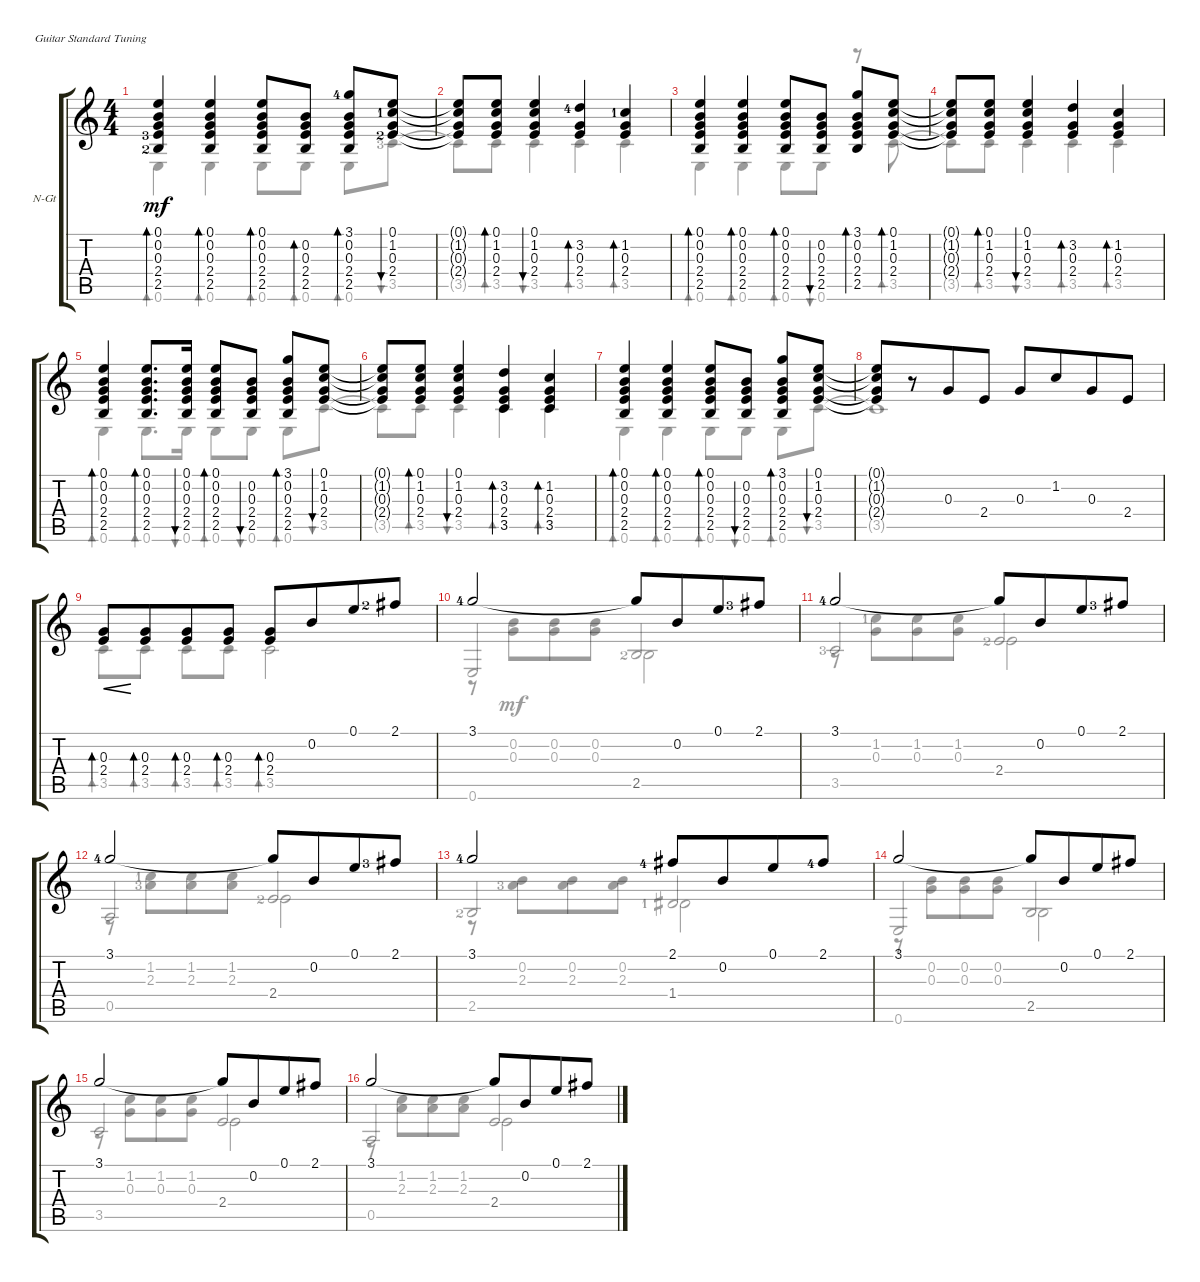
\defaultSystemsLayout 4
\bracketExtendMode groupsimilarinstruments
\firstSystemTrackNameOrientation horizontal
\otherSystemsTrackNameOrientation horizontal
\track ("Nylon Guitar" "N-Gt") {instrument acousticguitarnylon}
\staff {score tabs}
\tuning (E4 B3 G3 D3 A2 E2)
\voice
\ts (4 4)
\tempo (100 hide)
\clef g2
\ks aminor
(2.5{lf 3} 2.4{lf 4} 0.3 0.2 0.1).4{bd 116 dy mf} (2.5 2.4 0.3 0.2 0.1).4{bd 115} (2.5 2.4 0.3 0.2 0.1).8{bd 69} (2.5 2.4 0.3 0.2).8{bd 72} (3.1{lf 5} 2.5 2.4 0.3 0.2).8{bd 67} (0.1 1.2{lf 2} 0.3 2.4{lf 3}).8{bu 72} |
(2.4{t} 0.3{t} 1.2{t} 0.1{t}).8 (2.4 0.3 1.2 0.1).8{bd 114} (2.4 0.3 1.2 0.1).4{bu 114} (2.4 0.3 3.2{lf 5}).4{bd 112} (2.4 0.3 1.2{lf 2}).4{bd 111} |
(2.5 2.4 0.3 0.2 0.1).4{bd 111} (2.5 2.4 0.3 0.2 0.1).4{bd 111} (2.5 2.4 0.3 0.2 0.1).8{bd 175} (2.5 2.4 0.3 0.2).8{bu 174} (3.1 2.5 2.4 0.3 0.2).8{bd 173} (0.1 1.2 0.3 2.4).8{bd 172} |
(2.4{t} 0.3{t} 1.2{t} 0.1{t}).8 (2.4 0.3 1.2 0.1).8{bd 170} (2.4 0.3 1.2 0.1).4{bu 169} (2.4 0.3 3.2).4{bd 168} (2.4 0.3 1.2).4{bd 168} |
(2.5 2.4 0.3 0.2 0.1).4{bd 114} (2.5 2.4 0.3 0.2 0.1).8{d bd 154} (2.5 2.4 0.3 0.2 0.1).16{bu 42} (2.5 2.4 0.3 0.2 0.1).8{bd 117} (2.5 2.4 0.3 0.2).8{bu 116} (2.5 2.4 0.3 0.2 3.1).8{bd 115} (0.1 1.2 0.3 2.4).8{bu 114} |
(2.4{t} 0.3{t} 1.2{t} 0.1{t}).8 (2.4 0.3 1.2 0.1).8{bd 114} (2.4 0.3 1.2 0.1).4{bu 114} (3.5 2.4 0.3 3.2).4{bd 114} (3.5 2.4 0.3 1.2).4{bd 114} |
(2.5 2.4 0.3 0.2 0.1).4{bd 114} (2.5 2.4 0.3 0.2 0.1).4{bd 114} (2.5 2.4 0.3 0.2 0.1).8{bd 114} (2.5 2.4 0.3 0.2).8{bu 114} (3.1 2.5 2.4 0.3 0.2).8{bd 114} (0.1 1.2 0.3 2.4).8{bu 114} |
(0.1{t} 1.2{t} 0.3{t} 2.4{t}).8{beam merge} r.8 0.3.8{beam merge} 2.4.8 0.3.8 1.2.8{beam merge} 0.3.8{beam merge} 2.4.8 |
(2.4 0.3).8{bd 69 cre beam merge} (2.4 0.3).8{bd 69 beam merge} (2.4 0.3).8{bd 69 beam merge} (2.4 0.3).8{bd 69} (2.4 0.3).8{bd 69} 0.2.8{beam merge} 0.1.8{beam merge} 2.1{lf 3}.8 |
3.1{lf 5}.2 3.1{t}.8 0.2.8{beam merge} 0.1.8{beam merge} 2.1{lf 4}.8 |
3.1{lf 5}.2 3.1{t}.8 0.2.8{beam merge} 0.1.8{beam merge} 2.1{lf 4}.8 |
3.1{lf 5}.2 3.1{t}.8 0.2.8{beam merge} 0.1.8{beam merge} 2.1{lf 4}.8 |
3.1{lf 5}.2 2.1{lf 5}.8 0.2.8{beam merge} 0.1.8{beam merge} 2.1{lf 5}.8 |
3.1.2 3.1{t}.8 0.2.8{beam merge} 0.1.8{beam merge} 2.1.8 |
3.1.2 3.1{t}.8 0.2.8{beam merge} 0.1.8{beam merge} 2.1.8 |
3.1.2 3.1{t}.8 0.2.8{beam merge} 0.1.8{beam merge} 2.1.8
\voice
\clef g2
\ottava regular
\simile none
\ks aminor
0.6.4{bd 116 dy mf} 0.6.4{bd 115} 0.6.8{bd 69} 0.6.8{bd 72} 0.6.8{bd 67} 3.5{lf 4}.8{bu 72} |
3.5{t}.8 3.5.8{bd 0} 3.5.4{bu 0} 3.5.4{bd 112} 3.5.4{bd 111} |
0.6.4{bd 111} 0.6.4{bd 111} 0.6.8{bd 0} 0.6.8{bu 0} r.8{bd 0} 3.5.8{bd 0} |
3.5{t}.8 3.5.8{bd 0} 3.5.4{bu 0} 3.5.4{bd 0} 3.5.4{bd 0} |
0.6.4{bd 114} 0.6.8{d bd 154} 0.6.16{bu 42} 0.6.8{bd 117} 0.6.8{bu 116} 0.6.8{bd 115} 3.5.8{bu 114} |
3.5{t}.8 3.5.8{bd 114} 3.5.4{bu 114} 3.5.4{bd 114} 3.5.4{bd 114} |
0.6.4{bd 114} 0.6.4{bd 114} 0.6.8{bd 114} 0.6.8{bu 114} 0.6.8{bd 114} 3.5.8{bu 114} |
3.5{t}.1 |
3.5.8{bd 69} 3.5.8{bd 69} 3.5.8{bd 69} 3.5.8{bd 69} 3.5.2{bd 69} |
0.6.2{beam invert} 2.5{lf 3}.2{beam invert} |
3.5{lf 4}.2{beam invert} 2.4{lf 3}.2{beam invert} |
0.5.2{beam invert} 2.4{lf 3}.2{beam invert} |
2.5{lf 3}.2{beam invert} 1.4{lf 2}.2{beam invert} |
0.6.2{beam invert} 2.5.2{beam invert} |
3.5.2{beam invert} 2.4.2{beam invert} |
0.5.2{beam invert} 2.4.2{beam invert}
\voice
\clef g2
\ottava regular
\simile none
\ks aminor
|
|
|
|
|
|
|
|
|
r.8{beam merge} (0.3 0.2).8{beam merge} (0.2 0.3).8 (0.3 0.2).8 2.5.2 |
r.8{beam merge} (0.3 1.2{lf 2}).8{beam merge} (1.2 0.3).8 (0.3 1.2).8 2.4.2 |
r.8{beam merge} (2.3{lf 4} 1.2{lf 2}).8{beam merge} (1.2 2.3).8{beam merge} (1.2 2.3).8 2.4.2 |
r.8{beam merge} (2.3{lf 4} 0.2).8{beam merge} (0.2 2.3).8{beam merge} (2.3 0.2).8 1.4.2 |
r.8{beam merge} (0.3 0.2).8{beam merge} (0.2 0.3).8 (0.3 0.2).8 2.5.2 |
r.8{beam merge} (0.3 1.2).8{beam merge} (1.2 0.3).8 (0.3 1.2).8 2.4.2 |
r.8{beam merge} (2.3 1.2).8{beam merge} (1.2 2.3).8{beam merge} (1.2 2.3).8 2.4.2
